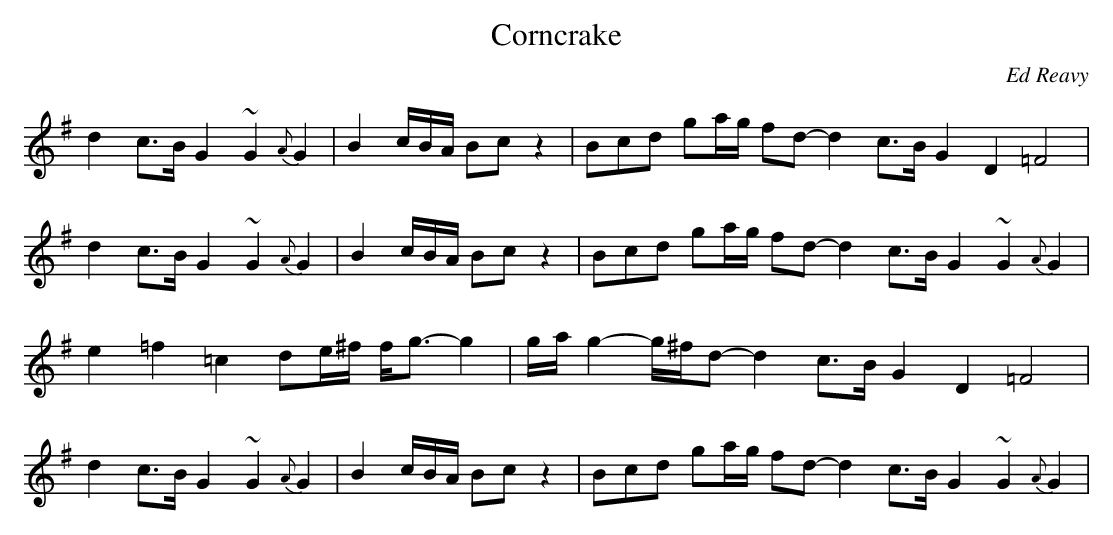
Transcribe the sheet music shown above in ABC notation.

X:1
T:Corncrake
C:Ed Reavy
K:G
d2 c>B G2~G2{A}G2|B2 c/B/A/ Bc z2|Bcd ga/g/ fd-d2 c>B G2 D2 =F4|
d2 c>B G2~G2{A}G2|B2 c/B/A/ Bc z2|Bcd ga/g/ fd-d2 c>B G2~G2{A}G2|
e2 =f2 =c2 de/^f/ f<g-g2|g/a/ g2-g/^f/d-d2 c>B G2 D2 =F4|
d2 c>B G2~G2{A}G2|B2 c/B/A/ Bc z2|Bcd ga/g/ fd-d2 c>B G2~G2{A}G2|
